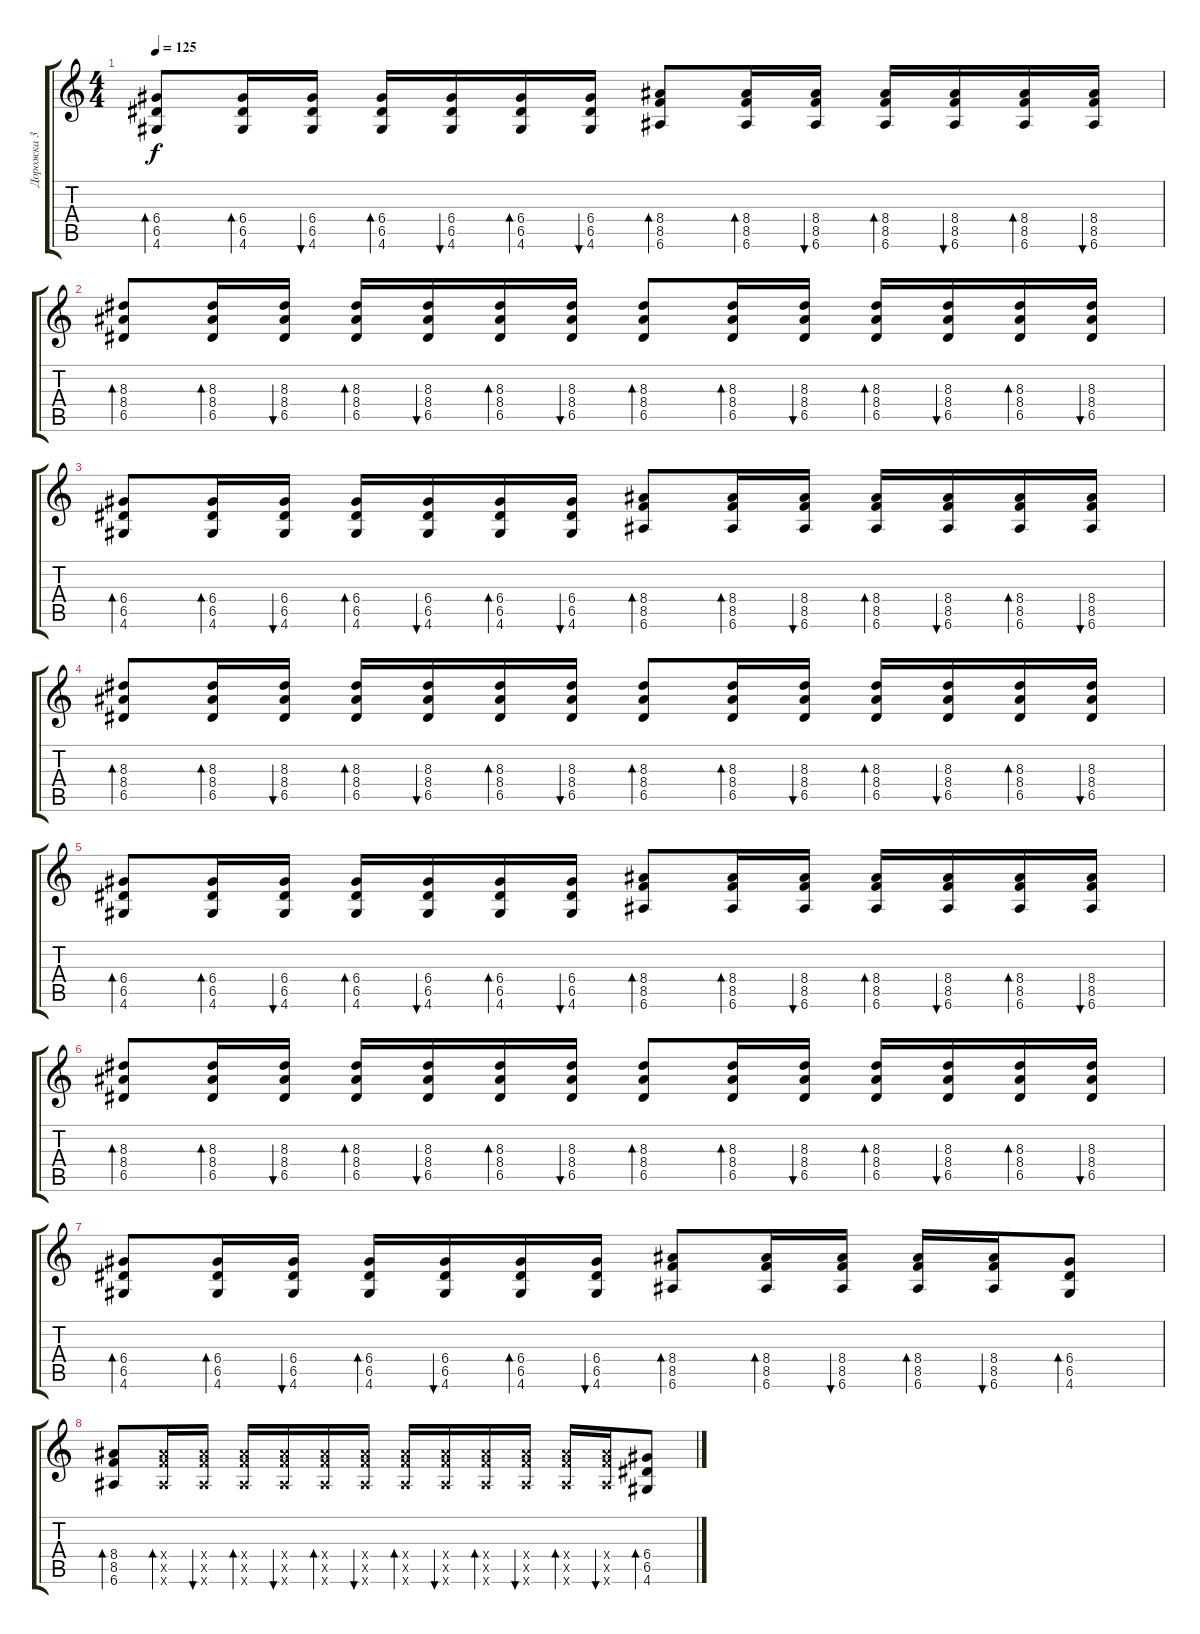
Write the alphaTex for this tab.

\track ("Дорожка 3" "Дорожка 3") {instrument acousticguitarsteel}
\staff {score tabs}
\tuning (E4 B3 G3 D3 A2 E2) {hide}
\ts (4 4)
\tempo 125
\clef g2
\ks c
(6.4 6.5 4.6).8{bd 240 dy f} (6.4 6.5 4.6).16{bd 240} (6.4 6.5 4.6).16{bu 240} (6.4 6.5 4.6).16{bd 240} (6.4 6.5 4.6).16{bu 120} (6.4 6.5 4.6).16{bd 240} (6.4 6.5 4.6).16{bu 240} (8.4 8.5 6.6).8{bd 240} (8.4 8.5 6.6).16{bd 120} (8.4 8.5 6.6).16{bu 120} (8.4 8.5 6.6).16{bd 120} (8.4 8.5 6.6).16{bu 120} (8.4 8.5 6.6).16{bd 120} (8.4 8.5 6.6).16{bu 120} |
(8.3 8.4 6.5).8{bd 240} (8.3 8.4 6.5).16{bd 120} (8.3 8.4 6.5).16{bu 120} (8.3 8.4 6.5).16{bd 120} (8.3 8.4 6.5).16{bu 60} (8.3 8.4 6.5).16{bd 120} (8.3 8.4 6.5).16{bu 60} (8.3 8.4 6.5).8{bd 240} (8.3 8.4 6.5).16{bd 120} (8.3 8.4 6.5).16{bu 120} (8.3 8.4 6.5).16{bd 120} (8.3 8.4 6.5).16{bu 60} (8.3 8.4 6.5).16{bd 120} (8.3 8.4 6.5).16{bu 60} |
(6.4 6.5 4.6).8{bd 240} (6.4 6.5 4.6).16{bd 240} (6.4 6.5 4.6).16{bu 240} (6.4 6.5 4.6).16{bd 240} (6.4 6.5 4.6).16{bu 120} (6.4 6.5 4.6).16{bd 240} (6.4 6.5 4.6).16{bu 240} (8.4 8.5 6.6).8{bd 240} (8.4 8.5 6.6).16{bd 120} (8.4 8.5 6.6).16{bu 120} (8.4 8.5 6.6).16{bd 120} (8.4 8.5 6.6).16{bu 120} (8.4 8.5 6.6).16{bd 120} (8.4 8.5 6.6).16{bu 120} |
(8.3 8.4 6.5).8{bd 240} (8.3 8.4 6.5).16{bd 120} (8.3 8.4 6.5).16{bu 120} (8.3 8.4 6.5).16{bd 120} (8.3 8.4 6.5).16{bu 60} (8.3 8.4 6.5).16{bd 120} (8.3 8.4 6.5).16{bu 60} (8.3 8.4 6.5).8{bd 240} (8.3 8.4 6.5).16{bd 120} (8.3 8.4 6.5).16{bu 120} (8.3 8.4 6.5).16{bd 120} (8.3 8.4 6.5).16{bu 60} (8.3 8.4 6.5).16{bd 120} (8.3 8.4 6.5).16{bu 60} |
(6.4 6.5 4.6).8{bd 240} (6.4 6.5 4.6).16{bd 240} (6.4 6.5 4.6).16{bu 240} (6.4 6.5 4.6).16{bd 240} (6.4 6.5 4.6).16{bu 120} (6.4 6.5 4.6).16{bd 240} (6.4 6.5 4.6).16{bu 240} (8.4 8.5 6.6).8{bd 240} (8.4 8.5 6.6).16{bd 120} (8.4 8.5 6.6).16{bu 120} (8.4 8.5 6.6).16{bd 120} (8.4 8.5 6.6).16{bu 120} (8.4 8.5 6.6).16{bd 120} (8.4 8.5 6.6).16{bu 120} |
(8.3 8.4 6.5).8{bd 240} (8.3 8.4 6.5).16{bd 120} (8.3 8.4 6.5).16{bu 120} (8.3 8.4 6.5).16{bd 120} (8.3 8.4 6.5).16{bu 60} (8.3 8.4 6.5).16{bd 120} (8.3 8.4 6.5).16{bu 60} (8.3 8.4 6.5).8{bd 240} (8.3 8.4 6.5).16{bd 120} (8.3 8.4 6.5).16{bu 120} (8.3 8.4 6.5).16{bd 120} (8.3 8.4 6.5).16{bu 60} (8.3 8.4 6.5).16{bd 120} (8.3 8.4 6.5).16{bu 60} |
(6.4 6.5 4.6).8{bd 240} (6.4 6.5 4.6).16{bd 240} (6.4 6.5 4.6).16{bu 240} (6.4 6.5 4.6).16{bd 240} (6.4 6.5 4.6).16{bu 120} (6.4 6.5 4.6).16{bd 240} (6.4 6.5 4.6).16{bu 240} (8.4 8.5 6.6).8{bd 240} (8.4 8.5 6.6).16{bd 120} (8.4 8.5 6.6).16{bu 120} (8.4 8.5 6.6).16{bd 120} (8.4 8.5 6.6).16{bu 120} (6.4 6.5 4.6).8{bd 240} |
(8.4 8.5 6.6).8{bd 240} (8.4{x} 8.5{x} 6.6{x}).16{bd 120} (8.4{x} 8.5{x} 6.6{x}).16{bu 120} (8.4{x} 8.5{x} 6.6{x}).16{bd 120} (8.4{x} 8.5{x} 6.6{x}).16{bu 120} (8.4{x} 8.5{x} 6.6{x}).16{bd 120} (8.4{x} 8.5{x} 6.6{x}).16{bu 120} (8.4{x} 8.5{x} 6.6{x}).16{bd 120} (8.4{x} 8.5{x} 6.6{x}).16{bu 120} (8.4{x} 8.5{x} 6.6{x}).16{bd 120} (8.4{x} 8.5{x} 6.6{x}).16{bu 120} (8.4{x} 8.5{x} 6.6{x}).16{bd 120} (8.4{x} 8.5{x} 6.6{x}).16{bu 120} (6.4 6.5 4.6).8{bd 240}
